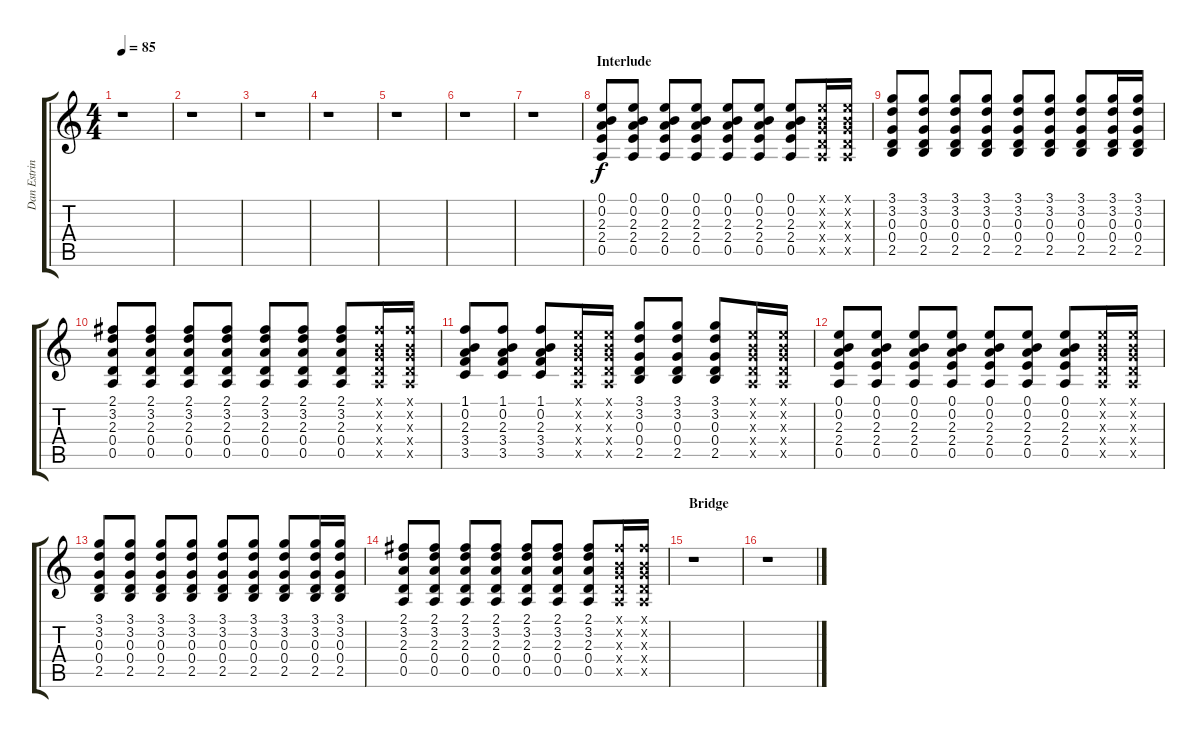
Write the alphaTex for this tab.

\track ("Dan Estrin - Acoustic Guitar" "Dan Estrin") {instrument acousticguitarsteel}
\staff {score tabs}
\tuning (E4 B3 G3 D3 A2 D2) {hide}
\ts (4 4)
\tempo 85
\clef g2
\ks c
r.1{dy f} |
r.1 |
r.1 |
r.1 |
r.1 |
r.1 |
r.1 |
\section ("" "Interlude")
(0.1 0.2 2.3 2.4 0.5).8 (0.1 0.2 2.3 2.4 0.5).8 (0.1 0.2 2.3 2.4 0.5).8 (0.1 0.2 2.3 2.4 0.5).8 (0.1 0.2 2.3 2.4 0.5).8 (0.1 0.2 2.3 2.4 0.5).8 (0.1 0.2 2.3 2.4 0.5).8 (0.1{x} 0.2{x} 0.3{x} 0.4{x} 0.5{x}).16 (0.1{x} 0.2{x} 0.3{x} 0.4{x} 0.5{x}).16 |
(3.1 3.2 0.3 0.4 2.5).8 (3.1 3.2 0.3 0.4 2.5).8 (3.1 3.2 0.3 0.4 2.5).8 (3.1 3.2 0.3 0.4 2.5).8 (3.1 3.2 0.3 0.4 2.5).8 (3.1 3.2 0.3 0.4 2.5).8 (3.1 3.2 0.3 0.4 2.5).8 (3.1 3.2 0.3 0.4 2.5).16 (3.1 3.2 0.3 0.4 2.5).16 |
(2.1 3.2 2.3 0.4 0.5).8 (2.1 3.2 2.3 0.4 0.5).8 (2.1 3.2 2.3 0.4 0.5).8 (2.1 3.2 2.3 0.4 0.5).8 (2.1 3.2 2.3 0.4 0.5).8 (2.1 3.2 2.3 0.4 0.5).8 (2.1 3.2 2.3 0.4 0.5).8 (2.1{x} 0.2{x} 0.3{x} 0.4{x} 0.5{x}).16 (2.1{x} 0.2{x} 0.3{x} 0.4{x} 0.5{x}).16 |
(1.1 0.2 2.3 3.4 3.5).8 (1.1 0.2 2.3 3.4 3.5).8 (1.1 0.2 2.3 3.4 3.5).8 (0.1{x} 0.2{x} 0.3{x} 0.4{x} 0.5{x}).16 (0.1{x} 0.2{x} 0.3{x} 0.4{x} 0.5{x}).16 (3.1 3.2 0.3 0.4 2.5).8 (3.1 3.2 0.3 0.4 2.5).8 (3.1 3.2 0.3 0.4 2.5).8 (0.1{x} 0.2{x} 0.3{x} 0.4{x} 0.5{x}).16 (0.1{x} 0.2{x} 0.3{x} 0.4{x} 0.5{x}).16 |
(0.1 0.2 2.3 2.4 0.5).8 (0.1 0.2 2.3 2.4 0.5).8 (0.1 0.2 2.3 2.4 0.5).8 (0.1 0.2 2.3 2.4 0.5).8 (0.1 0.2 2.3 2.4 0.5).8 (0.1 0.2 2.3 2.4 0.5).8 (0.1 0.2 2.3 2.4 0.5).8 (0.1{x} 0.2{x} 0.3{x} 0.4{x} 0.5{x}).16 (0.1{x} 0.2{x} 0.3{x} 0.4{x} 0.5{x}).16 |
(3.1 3.2 0.3 0.4 2.5).8 (3.1 3.2 0.3 0.4 2.5).8 (3.1 3.2 0.3 0.4 2.5).8 (3.1 3.2 0.3 0.4 2.5).8 (3.1 3.2 0.3 0.4 2.5).8 (3.1 3.2 0.3 0.4 2.5).8 (3.1 3.2 0.3 0.4 2.5).8 (3.1 3.2 0.3 0.4 2.5).16 (3.1 3.2 0.3 0.4 2.5).16 |
(2.1 3.2 2.3 0.4 0.5).8 (2.1 3.2 2.3 0.4 0.5).8 (2.1 3.2 2.3 0.4 0.5).8 (2.1 3.2 2.3 0.4 0.5).8 (2.1 3.2 2.3 0.4 0.5).8 (2.1 3.2 2.3 0.4 0.5).8 (2.1 3.2 2.3 0.4 0.5).8 (2.1{x} 0.2{x} 0.3{x} 0.4{x} 0.5{x}).16 (2.1{x} 0.2{x} 0.3{x} 0.4{x} 0.5{x}).16 |
\section ("" "Bridge")
r.1 |
r.1
